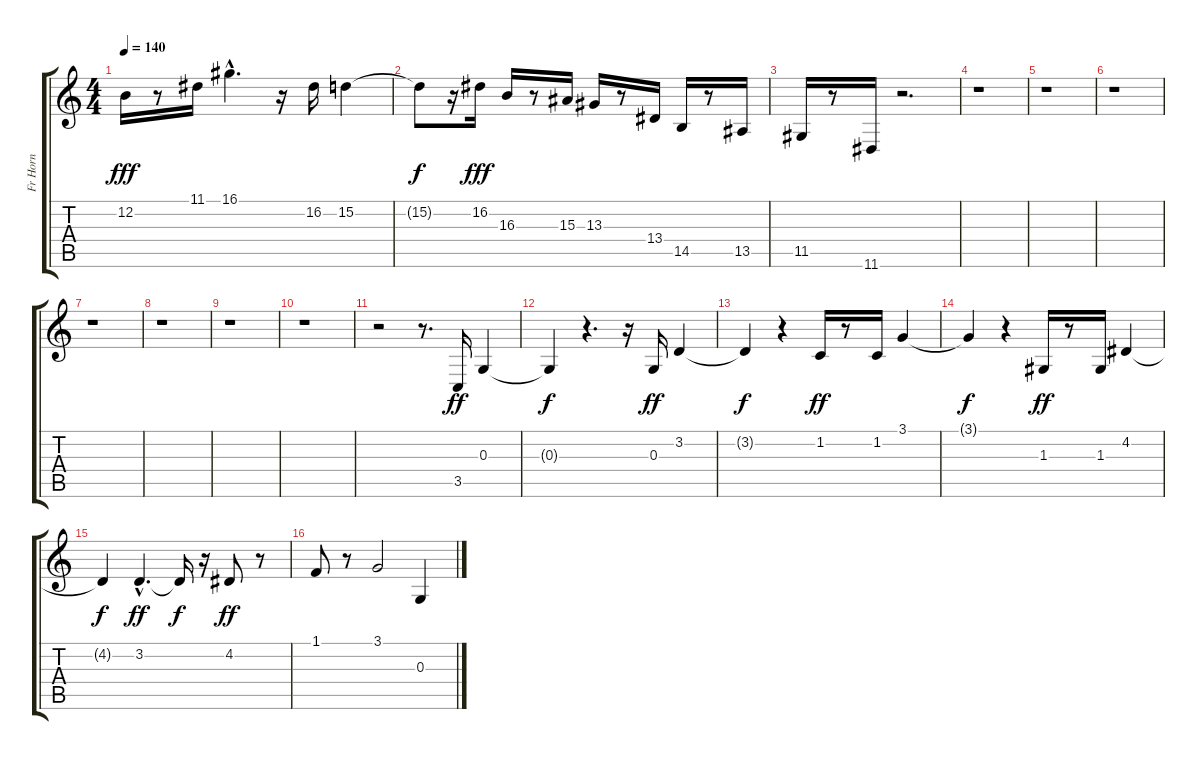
\track ("Fr Horn" "Fr Horn") {instrument frenchhorn}
\staff {score tabs}
\tuning (E4 B3 G3 D3 A2 E2) {hide}
\ts (4 4)
\tempo 140
\clef g2
\ks c
12.2.16{dy fff} r.8 11.1.16 16.1{hac}.4{d} r.16 16.2.16 15.2.4 |
15.2{t}.8{dy f} r.16 16.2.16{dy fff} 16.3.16 r.8 15.3.16 13.3.16 r.8 13.4.16 14.5.16 r.8 13.5.16 |
11.5.16 r.8 11.6.16 r.2{d} |
r.1 |
r.1 |
r.1 |
r.1 |
r.1 |
r.1 |
r.1 |
r.2 r.8{d} 3.5.16{dy ff} 0.3.4 |
0.3{t}.4{dy f} r.4{d} r.16 0.3.16{dy ff} 3.2.4 |
3.2{t}.4{dy f} r.4 1.2.16{dy ff} r.8 1.2.16 3.1.4 |
3.1{t}.4{dy f} r.4 1.3.16{dy ff} r.8 1.3.16 4.2.4 |
4.2{t}.4{dy f} 3.2{hac}.4{d dy ff} 3.2{t}.16{dy f} r.16 4.2.8{dy ff} r.8 |
1.1.8 r.8 3.1.2 0.3.4
